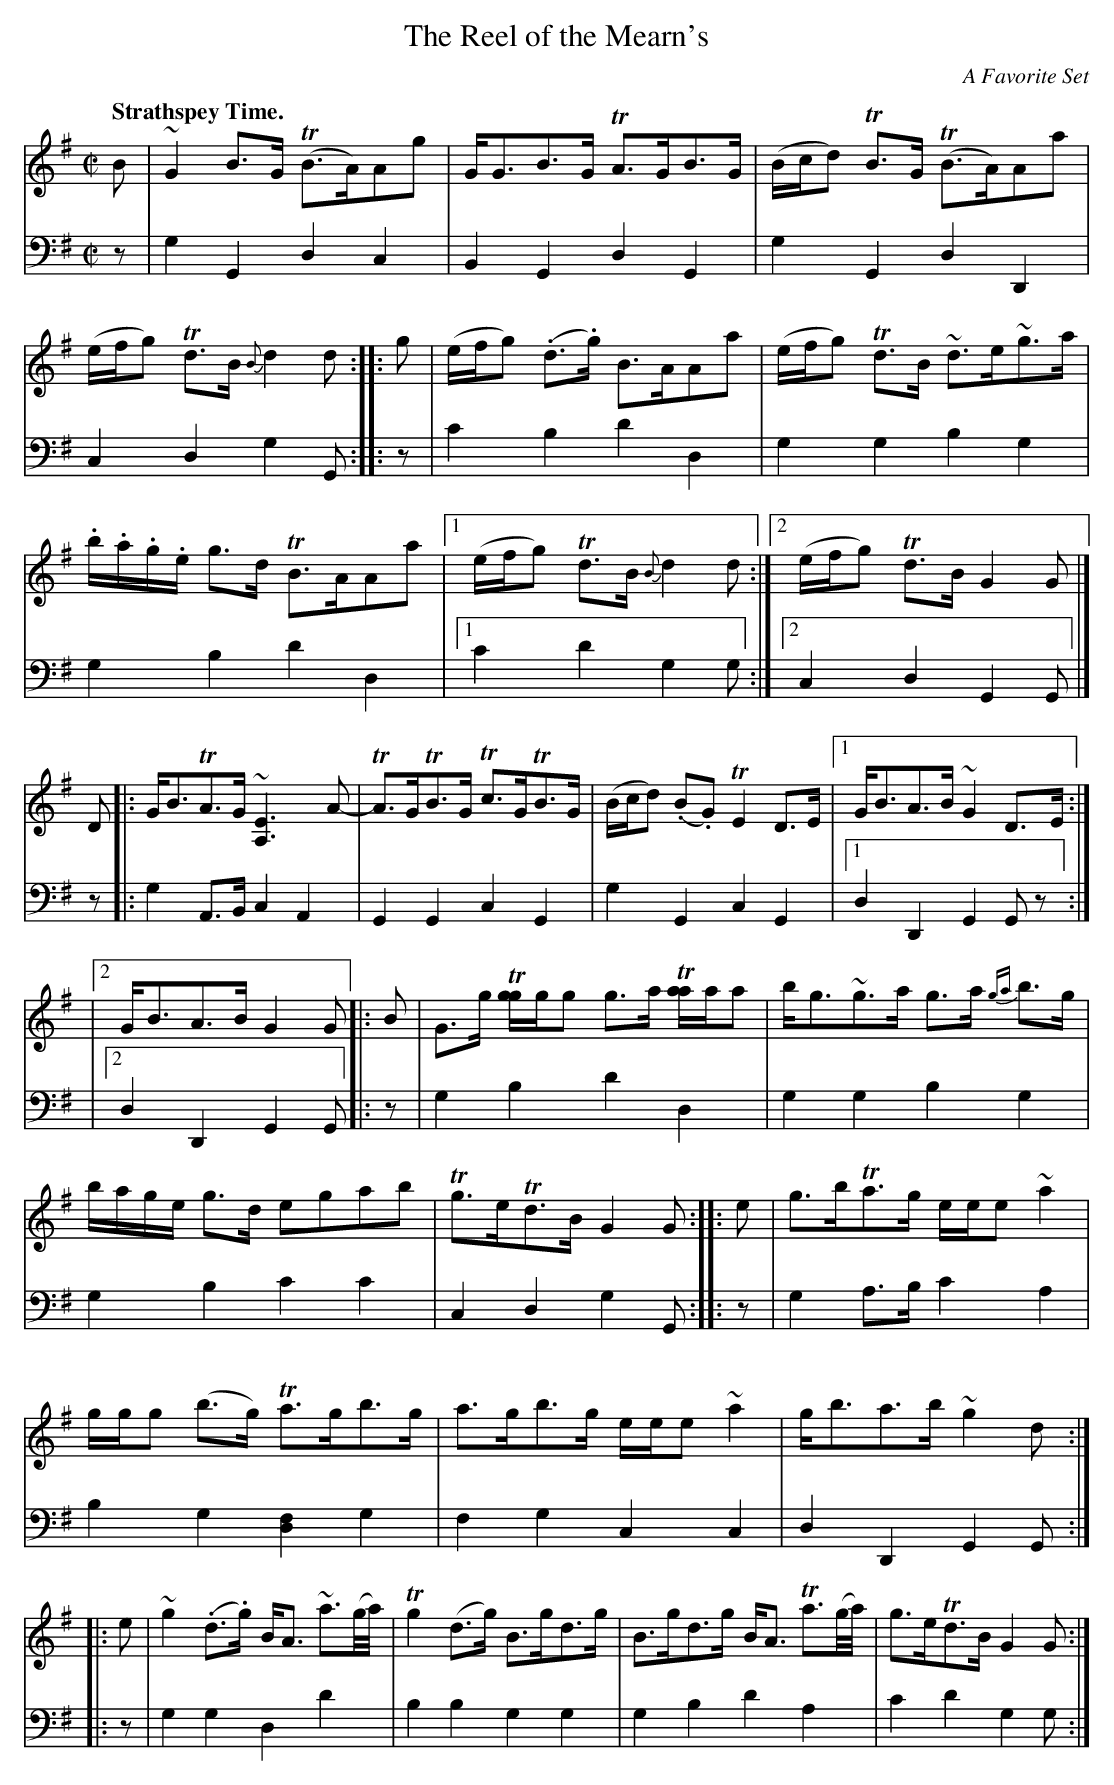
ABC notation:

X:1
T: The Reel of the Mearn's
O: A Favorite Set
M: C|
L: 1/16
Q: "Strathspey Time."
K: G
V: 1 staves=2
B2 |\
~G4 B3G (TB3A)A2g2 | GG3B3G TA3GB3G | (Bcd2) TB3G (TB3A)A2a2 | (efg2) Td3B {B}d4 d2 :: g2 |\
(efg2) (.d3.g) B3AA2a2 | (efg2) Td3B ~d3e~g3a |
.b.a.g.e g3d TB3AA2a2 |[1 (efg2) Td3B {B}d4d2 :|[2 (efg2) Td3B G4G2 |]\
D2 |:\
GB3TA3G ~[E6A,6] A2- | TA3GTB3G Tc3GTB3G | (Bcd2) (.B2.G2) TE4 D3E |[1 GB3A3B ~G4 D3E :|
|[2 GB3A3B G4G2 |: B2 | G3g T[gg4]gg2 g3a T[aa4]aa2 | bg3~g3a g3a {ga}b3g | bage g3d e2g2a2b2 | Tg3eTd3B G4G2 ::\
e2 | g3bTa3g eee2 ~a4 |
ggg2 (b3g) Ta3gb3g | a3gb3g eee2 ~a4 | gb3a3b ~g4d2 :: e2 |\
~g4 (.d3.g) BA3 ~a3(g/a/) | Tg4(d3g) B3gd3g | B3gd3g BA3 Ta3(g/a/) | g3eTd3B G4G2 :|
V: 2 clef=bass middle=d
z2 |\
g4G4 d4c4 | B4G4 d4G4 | g4G4 d4D4 | c4d4 g4G2 :: z2 | c'4b4 d'4d4 | g4g4 b4g4 |
g4b4 d'4d4 |[1 c'4d'4 g4g2 :|[2 c4d4 G4G2 |] z2 |: g4A3B c4A4 | G4G4 c4G4 | g4G4 c4G4 |[1 d4D4 G4G2z2 :|
|[2 d4D4 G4G2 |: z2 | g4b4 d'4d4 | g4g4 b4g4 | g4b4 c'4c'4 | c4d4 g4G2 :: z2 | g4a3b c'4a4 | b4g4 [d4f4]g4 |
f4g4 c4c4 | d4D4 G4G2 :: z2 | g4g4 d4d'4 | b4b4 g4g4 | g4b4 d'4a4 | c'4d'4 g4g2 :|
